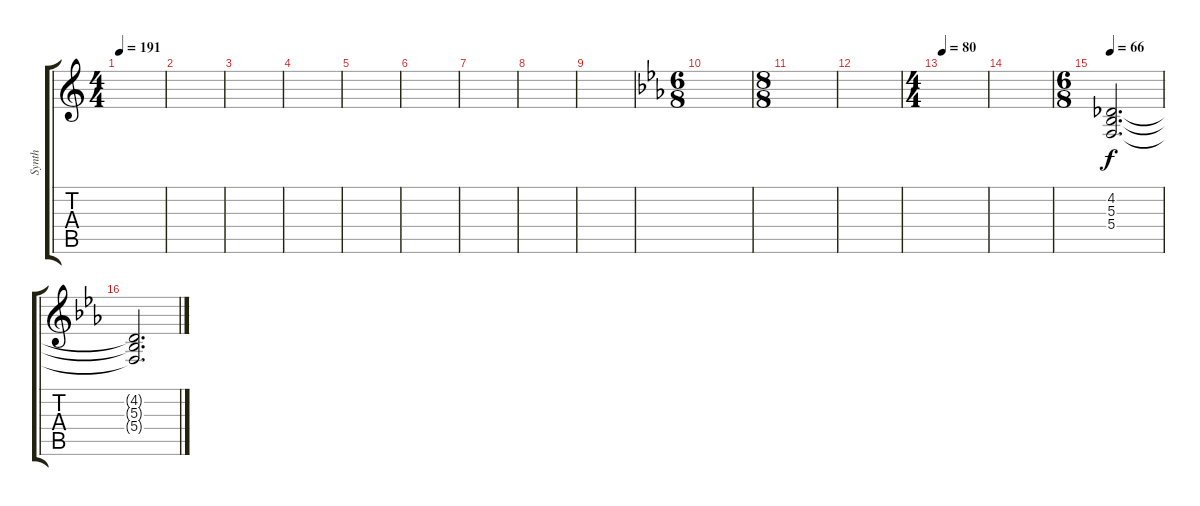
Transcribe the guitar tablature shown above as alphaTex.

\track ("Synth" "Synth") {instrument pad4choir}
\staff {score tabs}
\tuning (D4 A3 F3 C3 G2 D2) {hide}
\ts (4 4)
\tempo 191
\clef g2
\ks c
|
|
|
|
|
|
|
|
|
\ts (6 8)
\ks cminor
|
\ts (8 8)
|
|
\ts (4 4)
\tempo 80
|
|
\ts (6 8)
\tempo 66
(4.2 5.3 5.4).2{d volume 4} |
(4.2{t} 5.3{t} 5.4{t}).2{d}
